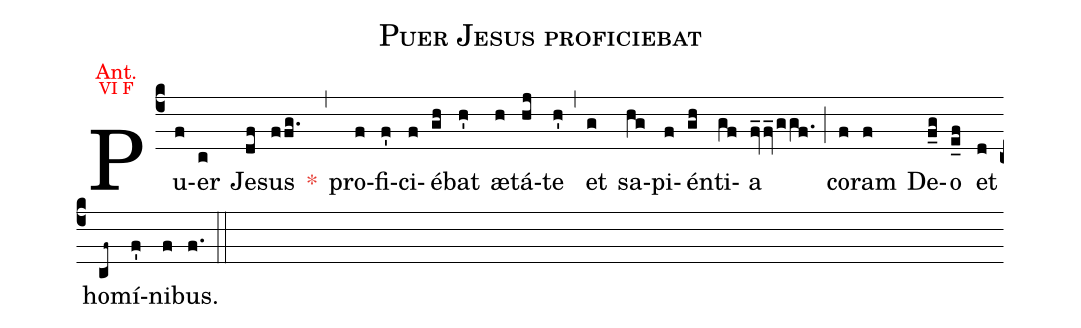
name:Puer Jesus proficiebat;
office-part:Antiphona;
annotation: {\color{red}\footnotesize Ant.};
annotation: {\color{red}\scriptsize VI F};
%%
(c4) Pu(f)er(c) Je(df)sus(ffg.) <c>*</c>(,) pro(f)fi(f')ci(f)é(gh)bat(h') æ(h)tá(hj)te(h') (,) et(g) sa(hg)pi(f)én(gh)ti(gf)a(fv_2/fv_/ggf.) (;) co(f)ram(f) De(f_g)o(e_f) et(d) ho(cf~)mí(f')ni(f)bus.(f.) (::)
